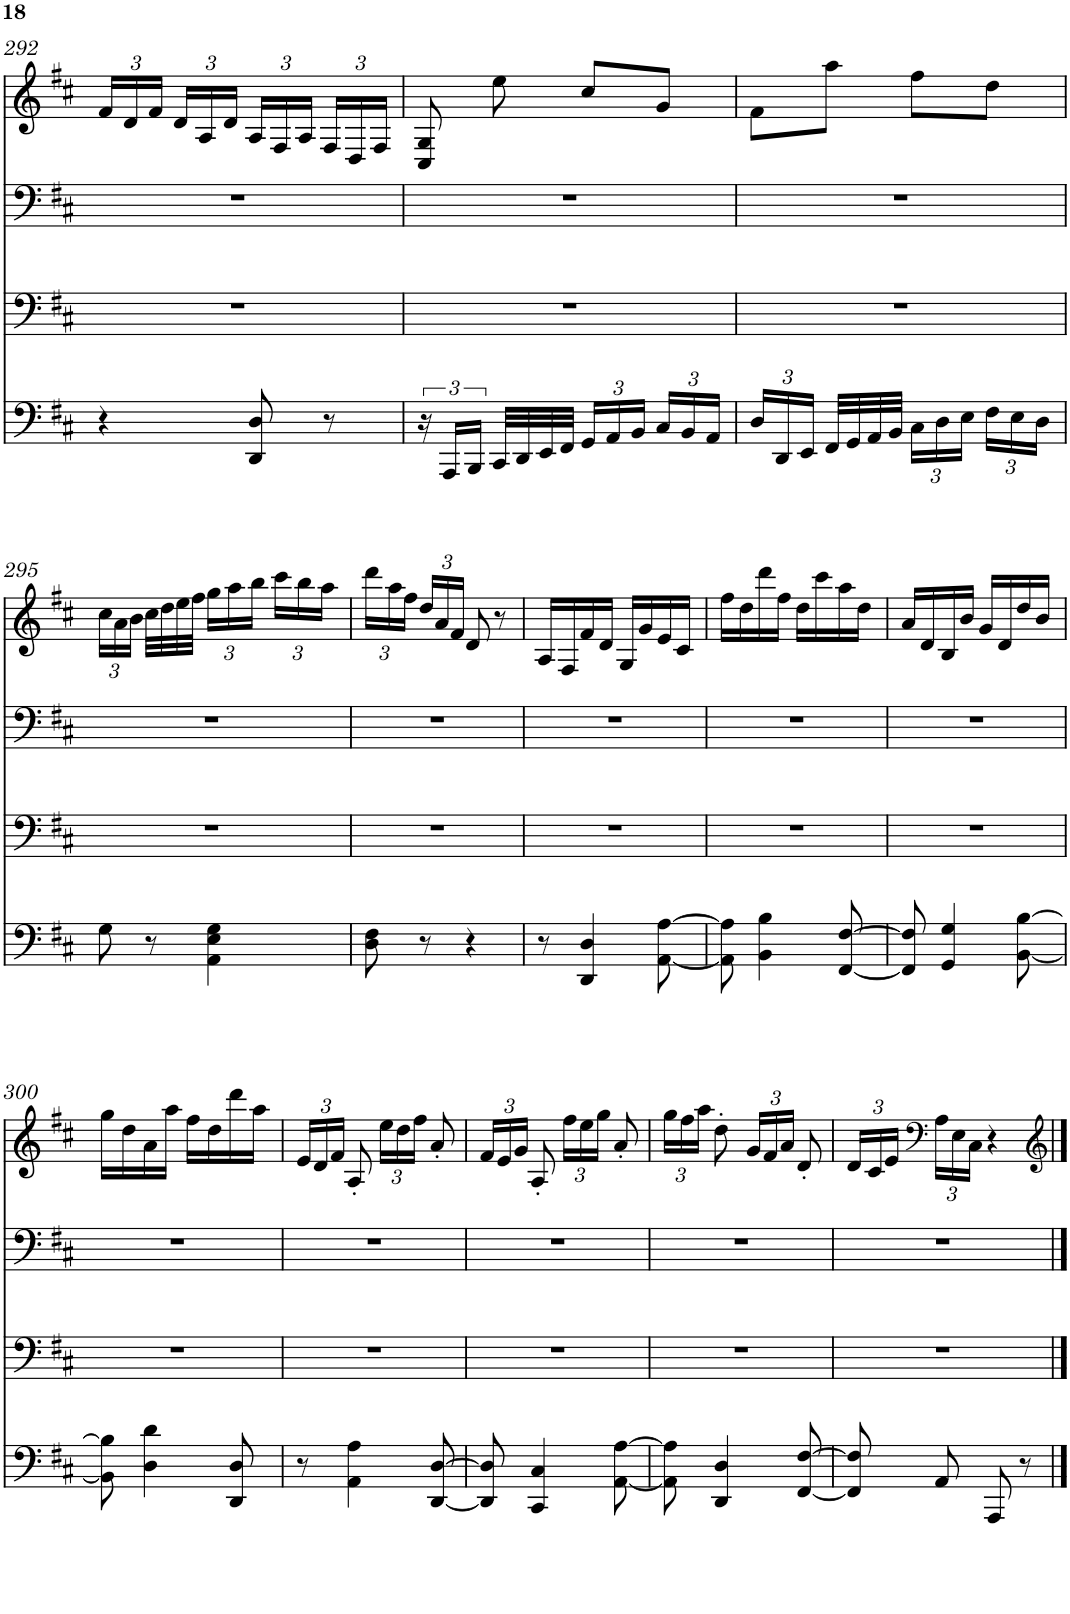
**kern	**kern	**kern	**kern
*part4	*part3	*part2	*part1
*staff4	*staff3	*staff2	*staff1
*I"None	*I"None	*I"None	*I"None
!!LO:PB:g=z
*clefF4	*clefF4	*clefF4	*clefG2
*k[f#c#]	*k[f#c#]	*k[f#c#]	*k[f#c#]
*M2/4	*M2/4	*M2/4	*M2/4
*	*	*	*Xbrackettup
=292	=292	=292	=292
4r	2r	2r	24f#/LL
.	.	.	24d/
.	.	.	24f#/JJ
.	.	.	24d/LL
.	.	.	24A/
.	.	.	24d/JJ
8DD/ 8D/	.	.	24A/LL
.	.	.	24F#/
.	.	.	24A/JJ
8r	.	.	24F#/LL
.	.	.	24D/
.	.	.	24F#/JJ
=293	=293	=293	=293
24r	2r	2r	8C#/ 8G/
24AAA/LL	.	.	.
24BBB/JJ	.	.	.
32CC#/LLL	.	.	8ee\
32DD/	.	.	.
32EE/	.	.	.
32FF#/JJJ	.	.	.
*Xbrackettup	*	*	*
24GG/LL	.	.	8cc#/L
24AA/	.	.	.
24BB/JJ	.	.	.
24C#/LL	.	.	8g/J
24BB/	.	.	.
24AA/JJ	.	.	.
=294	=294	=294	=294
24D/LL	2r	2r	8f#\L
24DD/	.	.	.
24EE/JJ	.	.	.
32FF#/LLL	.	.	8aa\J
32GG/	.	.	.
32AA/	.	.	.
32BB/JJJ	.	.	.
24C#\LL	.	.	8ff#\L
24D\	.	.	.
24E\JJ	.	.	.
24F#\LL	.	.	8dd\J
24E\	.	.	.
24D\JJ	.	.	.
!!LO:LB:g=z
=295	=295	=295	=295
8G\	2r	2r	24cc#\LL
.	.	.	24a\
.	.	.	24b\JJ
8r	.	.	32cc#\LLL
.	.	.	32dd\
.	.	.	32ee\
.	.	.	32ff#\JJJ
4AA\ 4E\ 4G\	.	.	24gg\LL
.	.	.	24aa\
.	.	.	24bb\JJ
.	.	.	24ccc#\LL
.	.	.	24bb\
.	.	.	24aa\JJ
=296	=296	=296	=296
8D\ 8F#\	2r	2r	24ddd\LL
.	.	.	24aa\
.	.	.	24ff#\JJ
8r	.	.	24dd/LL
.	.	.	24a/
.	.	.	24f#/JJ
4r	.	.	8d/
.	.	.	8r
=297	=297	=297	=297
8r	2r	2r	16A/LL
.	.	.	16F#/
4DD/ 4D/	.	.	16f#/
.	.	.	16d/JJ
.	.	.	16G/LL
.	.	.	16g/
[8AA\ [8A\	.	.	16e/
.	.	.	16c#/JJ
=298	=298	=298	=298
8AA\] 8A\]	2r	2r	16ff#\LL
.	.	.	16dd\
4BB\ 4B\	.	.	16ddd\
.	.	.	16ff#\JJ
.	.	.	16dd\LL
.	.	.	16ccc#\
[8FF#/ [8F#/	.	.	16aa\
.	.	.	16dd\JJ
=299	=299	=299	=299
8FF#/] 8F#/]	2r	2r	16a/LL
.	.	.	16d/
4GG/ 4G/	.	.	16B/
.	.	.	16b/JJ
.	.	.	16g/LL
.	.	.	16d/
[8BB\ [8B\	.	.	16dd/
.	.	.	16b/JJ
!!LO:LB:g=z
=300	=300	=300	=300
8BB\] 8B\]	2r	2r	16gg\LL
.	.	.	16dd\
4D\ 4d\	.	.	16a\
.	.	.	16aa\JJ
.	.	.	16ff#\LL
.	.	.	16dd\
8DD/ 8D/	.	.	16ddd\
.	.	.	16aa\JJ
=301	=301	=301	=301
8r	2r	2r	24e/LL
.	.	.	24d/
.	.	.	24f#/JJ
4AA\ 4A\	.	.	8A'/
.	.	.	24ee\LL
.	.	.	24dd\
.	.	.	24ff#\JJ
[8DD/ [8D/	.	.	8a'/
=302	=302	=302	=302
8DD/] 8D/]	2r	2r	24f#/LL
.	.	.	24e/
.	.	.	24g/JJ
4CC#/ 4C#/	.	.	8A'/
.	.	.	24ff#\LL
.	.	.	24ee\
.	.	.	24gg\JJ
[8AA\ [8A\	.	.	8a'/
=303	=303	=303	=303
8AA\] 8A\]	2r	2r	24gg\LL
.	.	.	24ff#\
.	.	.	24aa\JJ
4DD/ 4D/	.	.	8dd'\
.	.	.	24g/LL
.	.	.	24f#/
.	.	.	24a/JJ
[8FF#/ [8F#/	.	.	8d'/
=304	=304	=304	=304
8FF#/] 8F#/]	2r	2r	24d/LL
.	.	.	24c#/
.	.	.	24e/JJ
*	*	*	*clefF4
8AA/	.	.	24A\LL
.	.	.	24E\
.	.	.	24C#\JJ
8AAA/	.	.	4r
8r	.	.	.
==	==	==	==
*-	*-	*-	*-
